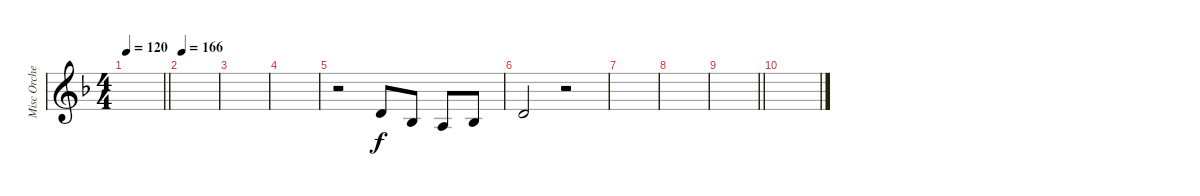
\track ("Misc Orchestra" "Misc Orche") {instrument orchestralharp}
\staff {score}
\tuning (E4 B3 G3 D3 A2 E2) {hide}
\ts (4 4)
\tempo 120
\clef g2
\barLineRight lightlight
\ks f
|
\section ("" "")
\tempo 166
|
|
|
r.2 7.3.8 3.3.8 2.3.8 3.3.8 |
7.3.2 r.2 |
|
|
\barLineRight lightlight
|
\section ("" "")
